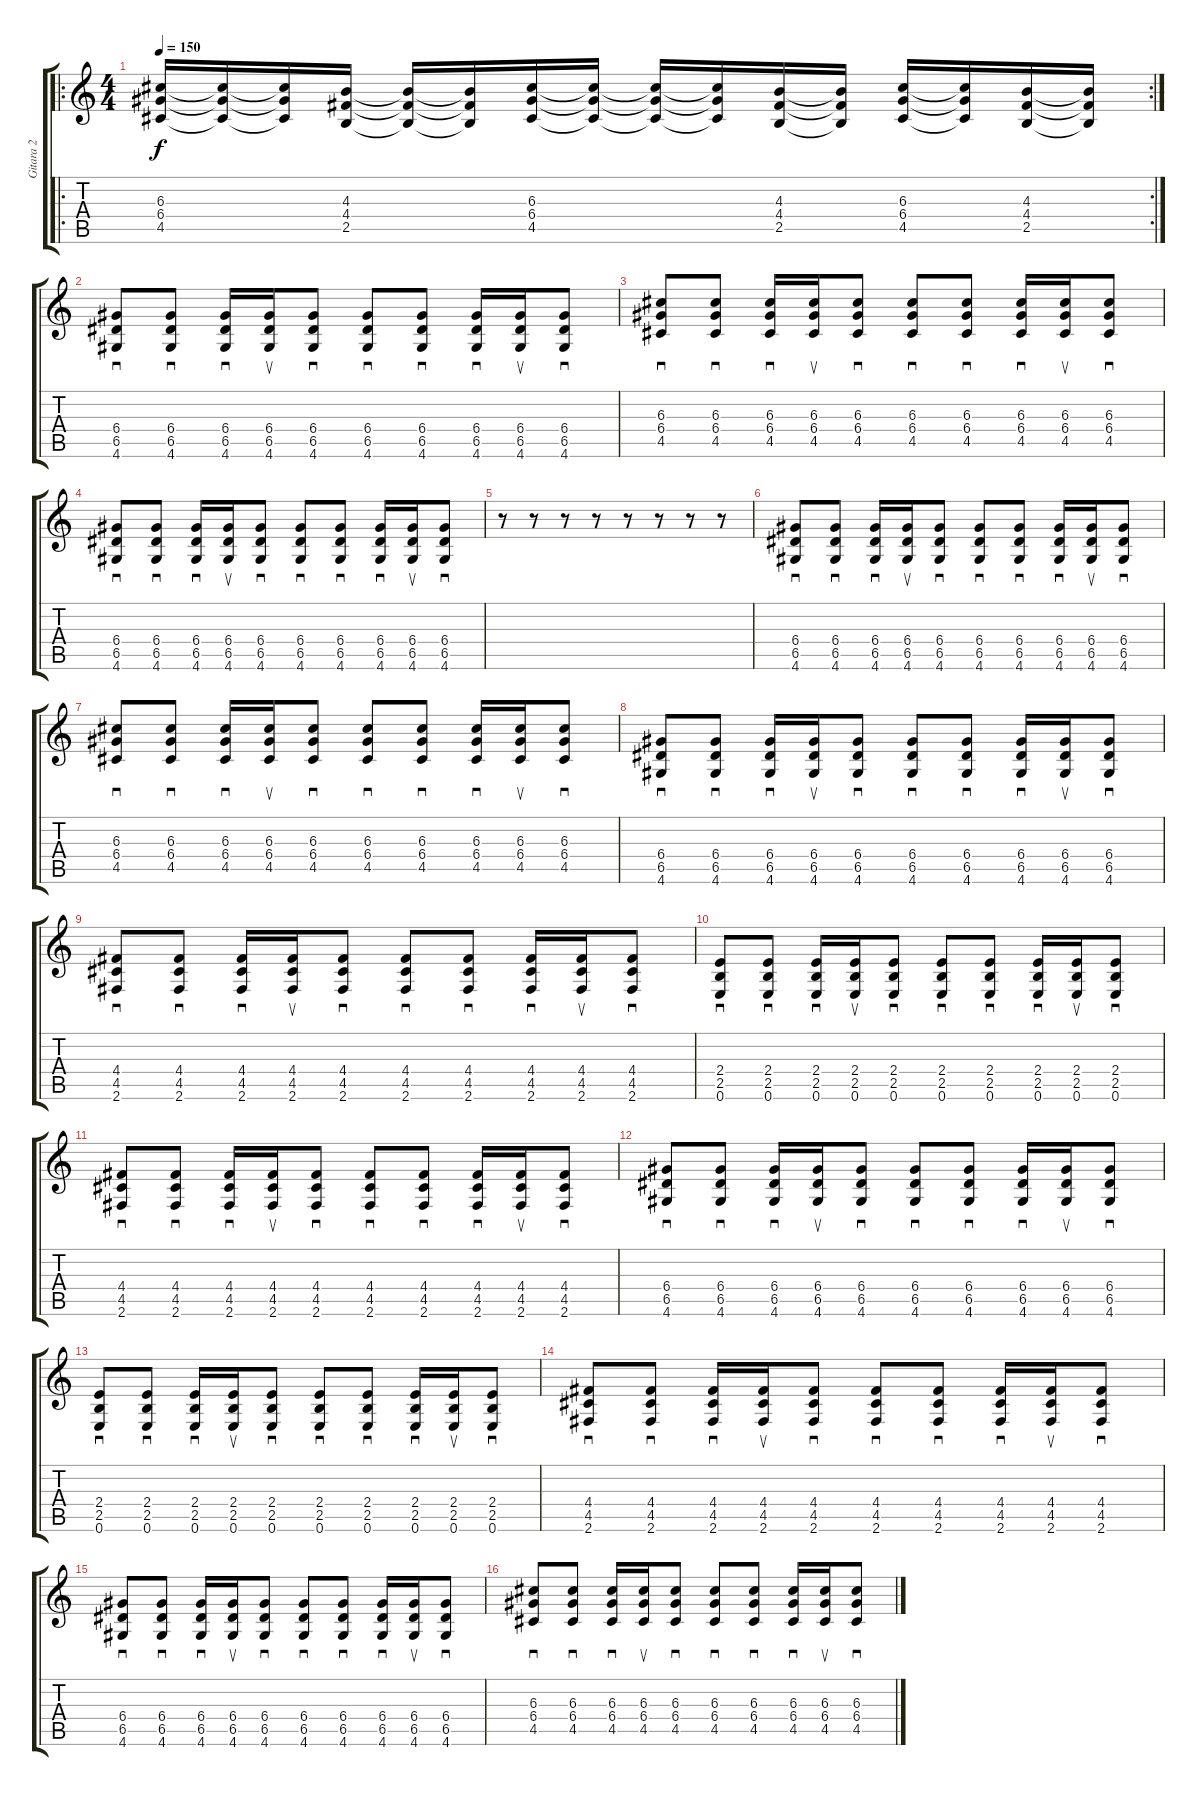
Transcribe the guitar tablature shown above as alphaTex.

\track ("Gitara 2" "Gitara 2") {instrument distortionguitar}
\staff {score tabs}
\tuning (E4 B3 G3 D3 A2 E2) {hide}
\ro
\rc 2
\ts (4 4)
\tempo 150
\clef g2
\ks c
(6.3 6.4 4.5).16{dy f instrument distortionguitar} (6.3{t} 6.4{t} 4.5{t}).16 (6.3{t} 6.4{t} 4.5{t}).16 (4.3 4.4 2.5).16 (4.3{t} 4.4{t} 2.5{t}).16 (4.3{t} 4.4{t} 2.5{t}).16 (6.3 6.4 4.5).16 (6.3{t} 6.4{t} 4.5{t}).16 (6.3{t} 6.4{t} 4.5{t}).16 (6.3{t} 6.4{t} 4.5{t}).16 (4.3 4.4 2.5).16 (4.3{t} 4.4{t} 2.5{t}).16 (6.3 6.4 4.5).16 (6.3{t} 6.4{t} 4.5{t}).16 (4.3 4.4 2.5).16 (4.3{t} 4.4{t} 2.5{t}).16 |
(6.4 6.5 4.6).8{sd} (6.4 6.5 4.6).8{sd} (6.4 6.5 4.6).16{sd} (6.4 6.5 4.6).16{su} (6.4 6.5 4.6).8{sd} (6.4 6.5 4.6).8{sd} (6.4 6.5 4.6).8{sd} (6.4 6.5 4.6).16{sd} (6.4 6.5 4.6).16{su} (6.4 6.5 4.6).8{sd} |
(6.3 6.4 4.5).8{sd} (6.3 6.4 4.5).8{sd} (6.3 6.4 4.5).16{sd} (6.3 6.4 4.5).16{su} (6.3 6.4 4.5).8{sd} (6.3 6.4 4.5).8{sd} (6.3 6.4 4.5).8{sd} (6.3 6.4 4.5).16{sd} (6.3 6.4 4.5).16{su} (6.3 6.4 4.5).8{sd} |
(6.4 6.5 4.6).8{sd} (6.4 6.5 4.6).8{sd} (6.4 6.5 4.6).16{sd} (6.4 6.5 4.6).16{su} (6.4 6.5 4.6).8{sd} (6.4 6.5 4.6).8{sd} (6.4 6.5 4.6).8{sd} (6.4 6.5 4.6).16{sd} (6.4 6.5 4.6).16{su} (6.4 6.5 4.6).8{sd} |
r.8 r.8 r.8 r.8 r.8 r.8 r.8 r.8 |
(6.4 6.5 4.6).8{sd} (6.4 6.5 4.6).8{sd} (6.4 6.5 4.6).16{sd} (6.4 6.5 4.6).16{su} (6.4 6.5 4.6).8{sd} (6.4 6.5 4.6).8{sd} (6.4 6.5 4.6).8{sd} (6.4 6.5 4.6).16{sd} (6.4 6.5 4.6).16{su} (6.4 6.5 4.6).8{sd} |
(6.3 6.4 4.5).8{sd} (6.3 6.4 4.5).8{sd} (6.3 6.4 4.5).16{sd} (6.3 6.4 4.5).16{su} (6.3 6.4 4.5).8{sd} (6.3 6.4 4.5).8{sd} (6.3 6.4 4.5).8{sd} (6.3 6.4 4.5).16{sd} (6.3 6.4 4.5).16{su} (6.3 6.4 4.5).8{sd} |
(6.4 6.5 4.6).8{sd} (6.4 6.5 4.6).8{sd} (6.4 6.5 4.6).16{sd} (6.4 6.5 4.6).16{su} (6.4 6.5 4.6).8{sd} (6.4 6.5 4.6).8{sd} (6.4 6.5 4.6).8{sd} (6.4 6.5 4.6).16{sd} (6.4 6.5 4.6).16{su} (6.4 6.5 4.6).8{sd} |
(4.4 4.5 2.6).8{sd} (4.4 4.5 2.6).8{sd} (4.4 4.5 2.6).16{sd} (4.4 4.5 2.6).16{su} (4.4 4.5 2.6).8{sd} (4.4 4.5 2.6).8{sd} (4.4 4.5 2.6).8{sd} (4.4 4.5 2.6).16{sd} (4.4 4.5 2.6).16{su} (4.4 4.5 2.6).8{sd} |
(2.4 2.5 0.6).8{sd} (2.4 2.5 0.6).8{sd} (2.4 2.5 0.6).16{sd} (2.4 2.5 0.6).16{su} (2.4 2.5 0.6).8{sd} (2.4 2.5 0.6).8{sd} (2.4 2.5 0.6).8{sd} (2.4 2.5 0.6).16{sd} (2.4 2.5 0.6).16{su} (2.4 2.5 0.6).8{sd} |
(4.4 4.5 2.6).8{sd} (4.4 4.5 2.6).8{sd} (4.4 4.5 2.6).16{sd} (4.4 4.5 2.6).16{su} (4.4 4.5 2.6).8{sd} (4.4 4.5 2.6).8{sd} (4.4 4.5 2.6).8{sd} (4.4 4.5 2.6).16{sd} (4.4 4.5 2.6).16{su} (4.4 4.5 2.6).8{sd} |
(6.4 6.5 4.6).8{sd} (6.4 6.5 4.6).8{sd} (6.4 6.5 4.6).16{sd} (6.4 6.5 4.6).16{su} (6.4 6.5 4.6).8{sd} (6.4 6.5 4.6).8{sd} (6.4 6.5 4.6).8{sd} (6.4 6.5 4.6).16{sd} (6.4 6.5 4.6).16{su} (6.4 6.5 4.6).8{sd} |
(2.4 2.5 0.6).8{sd} (2.4 2.5 0.6).8{sd} (2.4 2.5 0.6).16{sd} (2.4 2.5 0.6).16{su} (2.4 2.5 0.6).8{sd} (2.4 2.5 0.6).8{sd} (2.4 2.5 0.6).8{sd} (2.4 2.5 0.6).16{sd} (2.4 2.5 0.6).16{su} (2.4 2.5 0.6).8{sd} |
(4.4 4.5 2.6).8{sd} (4.4 4.5 2.6).8{sd} (4.4 4.5 2.6).16{sd} (4.4 4.5 2.6).16{su} (4.4 4.5 2.6).8{sd} (4.4 4.5 2.6).8{sd} (4.4 4.5 2.6).8{sd} (4.4 4.5 2.6).16{sd} (4.4 4.5 2.6).16{su} (4.4 4.5 2.6).8{sd} |
(6.4 6.5 4.6).8{sd} (6.4 6.5 4.6).8{sd} (6.4 6.5 4.6).16{sd} (6.4 6.5 4.6).16{su} (6.4 6.5 4.6).8{sd} (6.4 6.5 4.6).8{sd} (6.4 6.5 4.6).8{sd} (6.4 6.5 4.6).16{sd} (6.4 6.5 4.6).16{su} (6.4 6.5 4.6).8{sd} |
(6.3 6.4 4.5).8{sd} (6.3 6.4 4.5).8{sd} (6.3 6.4 4.5).16{sd} (6.3 6.4 4.5).16{su} (6.3 6.4 4.5).8{sd} (6.3 6.4 4.5).8{sd} (6.3 6.4 4.5).8{sd} (6.3 6.4 4.5).16{sd} (6.3 6.4 4.5).16{su} (6.3 6.4 4.5).8{sd}
